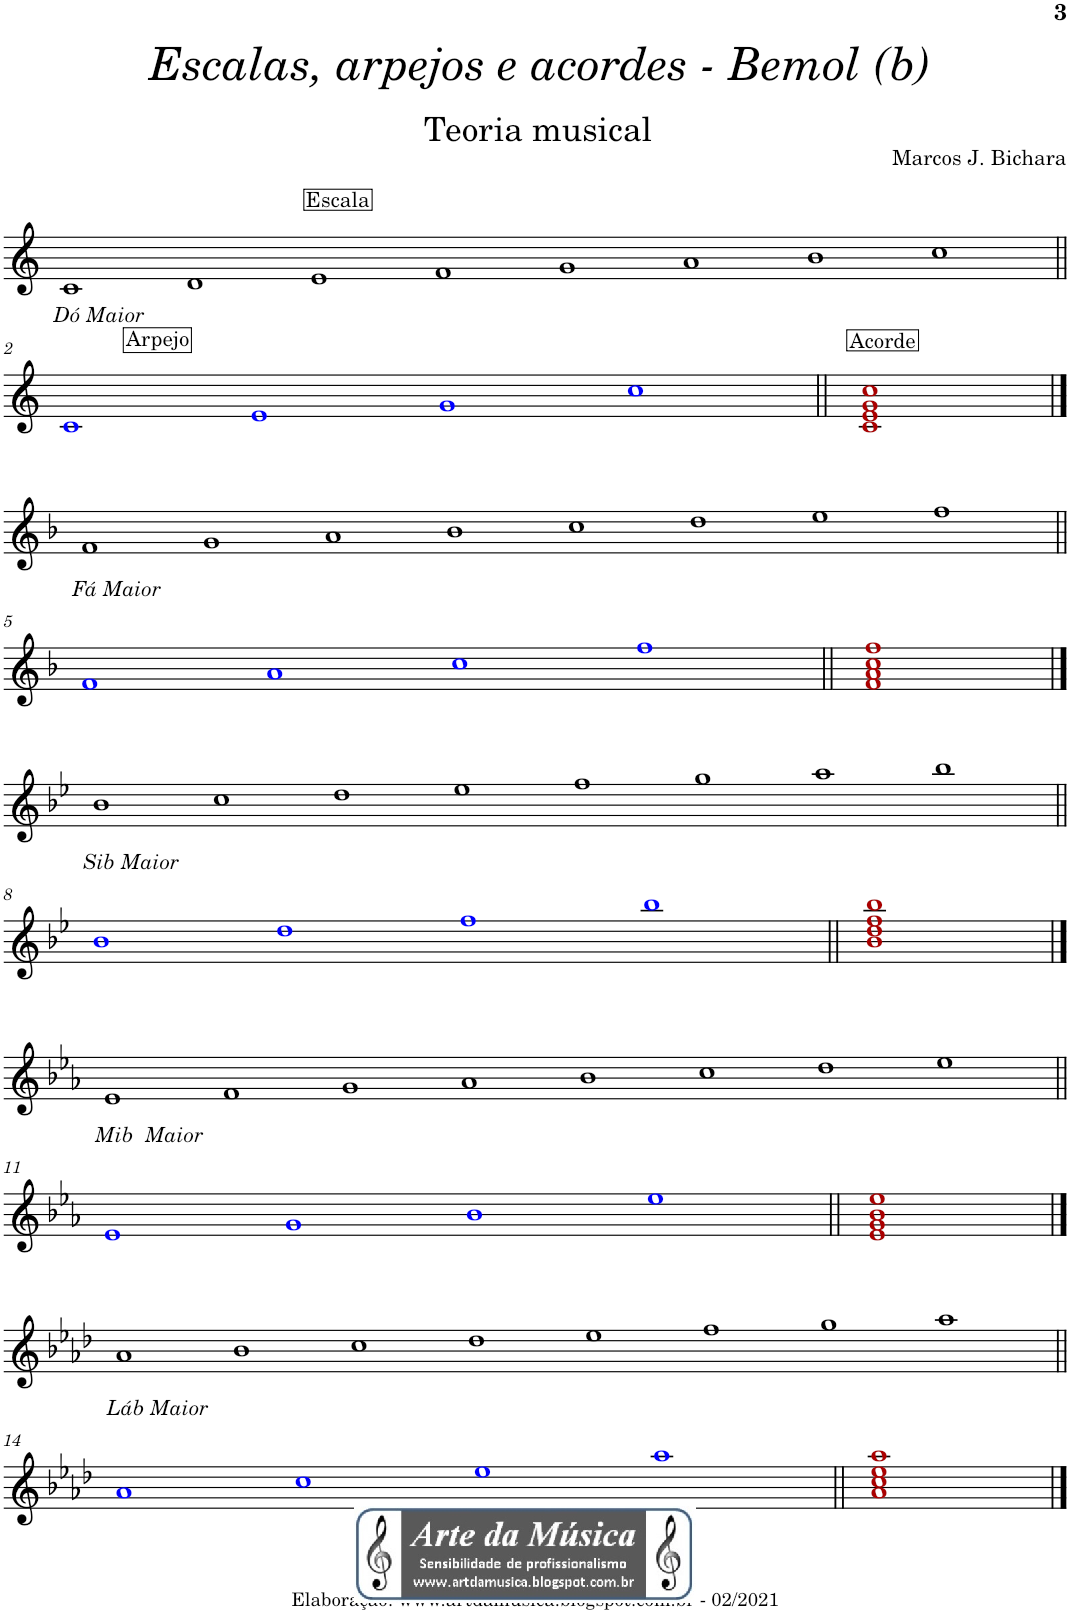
**kern
*part1
*staff1
*I"Flauta Transversal
*I'Fl.
!!LO:PB:g=z
*clefG2
*k[]
*M8/1
=1
!LO:TX:a:t=Escala
!LO:TX:b:i:t=Dó Maior
1c
1d
1e
1f
1g
1a
1b
1cc
!!LO:LB:g=z
=2||
!LO:TX:a:t=Arpejo
1ci
1ei
1gi
1cci
=3||
!LO:TX:a:t=Acorde
1cj 1ej 1gj 1ccj
!!LO:LB:g=z
==4
*k[b-]
!LO:TX:b:i:t=Fá Maior
1f
1g
1a
1b-
1cc
1dd
1ee
1ff
!!LO:LB:g=z
=5||
1fi
1ai
1cci
1ffi
=6||
1fj 1aj 1ccj 1ffj
!!LO:LB:g=z
==7
*k[b-e-]
!LO:TX:b:i:t=Sib Maior
1b-
1cc
1dd
1ee-
1ff
1gg
1aa
1bb-
!!LO:LB:g=z
=8||
1b-i
1ddi
1ffi
1bb-i
=9||
1b-j 1ddj 1ffj 1bb-j
!!LO:LB:g=z
==10
*k[b-e-a-]
!LO:TX:b:i:t=Mib  Maior
1e-
1f
1g
1a-
1b-
1cc
1dd
1ee-
!!LO:LB:g=z
=11||
1e-i
1gi
1b-i
1ee-i
=12||
1e-j 1gj 1b-j 1ee-j
!!LO:LB:g=z
==13
*k[b-e-a-d-]
!LO:TX:b:i:t=Láb Maior
1a-
1b-
1cc
1dd-
1ee-
1ff
1gg
1aa-
!!LO:LB:g=z
=14||
1a-i
1cci
1ee-i
1aa-i
=15||
1a-j 1ccj 1ee-j 1aa-j
==
*-
